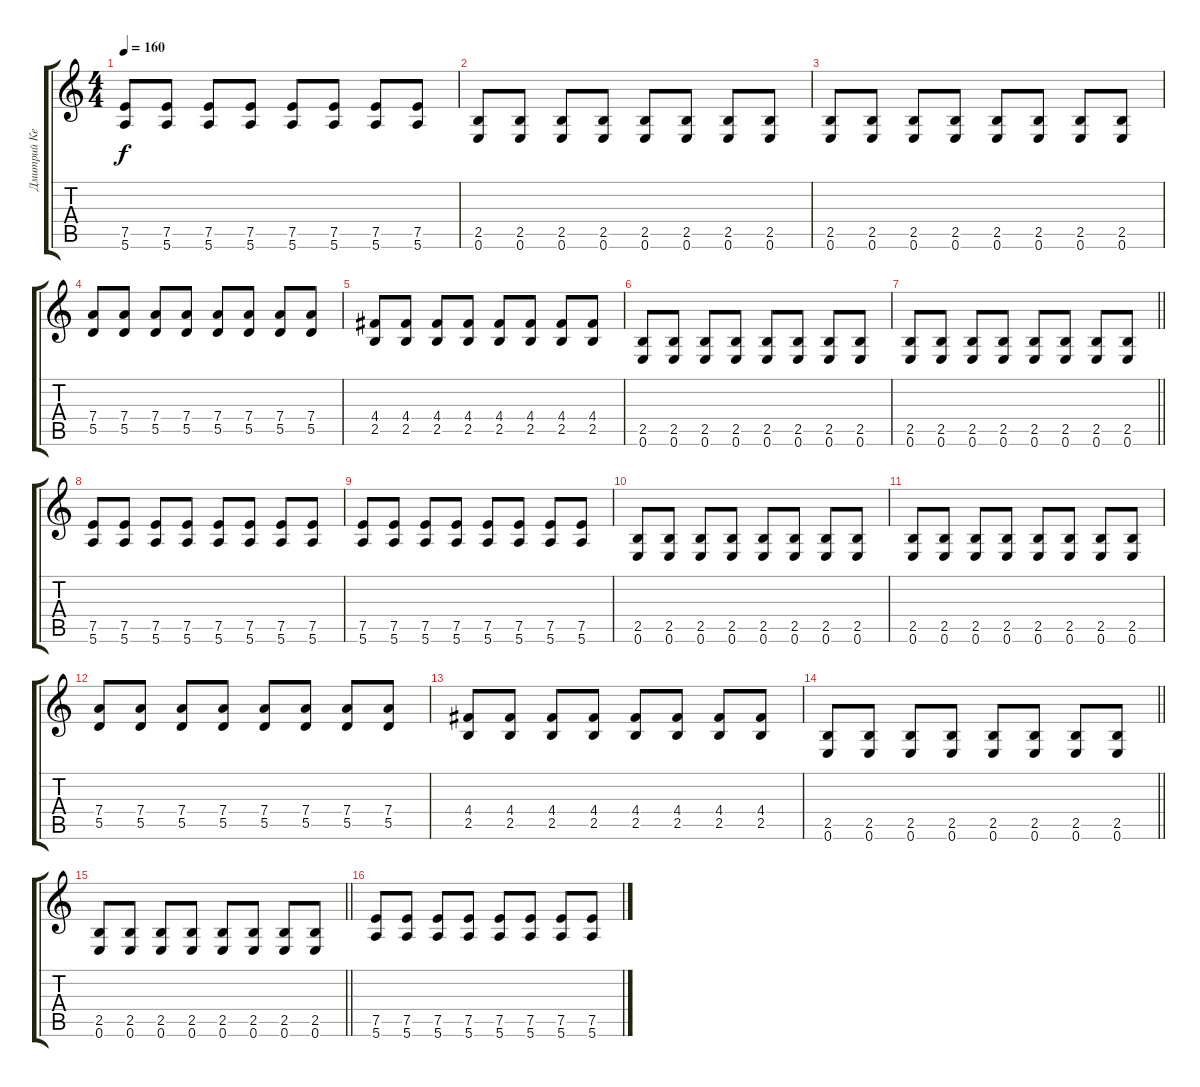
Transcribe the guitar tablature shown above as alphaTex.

\track ("Дмитрий Кежватов" "Дмитрий Ке") {instrument overdrivenguitar}
\staff {score tabs}
\tuning (E4 B3 G3 D3 A2 E2) {hide}
\ts (4 4)
\tempo 160
\clef g2
\ks c
(7.5 5.6).8{dy f} (7.5 5.6).8 (7.5 5.6).8 (7.5 5.6).8 (7.5 5.6).8 (7.5 5.6).8 (7.5 5.6).8 (7.5 5.6).8 |
(2.5 0.6).8 (2.5 0.6).8 (2.5 0.6).8 (2.5 0.6).8 (2.5 0.6).8 (2.5 0.6).8 (2.5 0.6).8 (2.5 0.6).8 |
(2.5 0.6).8 (2.5 0.6).8 (2.5 0.6).8 (2.5 0.6).8 (2.5 0.6).8 (2.5 0.6).8 (2.5 0.6).8 (2.5 0.6).8 |
(7.4 5.5).8 (7.4 5.5).8 (7.4 5.5).8 (7.4 5.5).8 (7.4 5.5).8 (7.4 5.5).8 (7.4 5.5).8 (7.4 5.5).8 |
(4.4 2.5).8 (4.4 2.5).8 (4.4 2.5).8 (4.4 2.5).8 (4.4 2.5).8 (4.4 2.5).8 (4.4 2.5).8 (4.4 2.5).8 |
(2.5 0.6).8 (2.5 0.6).8 (2.5 0.6).8 (2.5 0.6).8 (2.5 0.6).8 (2.5 0.6).8 (2.5 0.6).8 (2.5 0.6).8 |
\barLineRight lightlight
(2.5 0.6).8 (2.5 0.6).8 (2.5 0.6).8 (2.5 0.6).8 (2.5 0.6).8 (2.5 0.6).8 (2.5 0.6).8 (2.5 0.6).8 |
(7.5 5.6).8 (7.5 5.6).8 (7.5 5.6).8 (7.5 5.6).8 (7.5 5.6).8 (7.5 5.6).8 (7.5 5.6).8 (7.5 5.6).8 |
(7.5 5.6).8 (7.5 5.6).8 (7.5 5.6).8 (7.5 5.6).8 (7.5 5.6).8 (7.5 5.6).8 (7.5 5.6).8 (7.5 5.6).8 |
(2.5 0.6).8 (2.5 0.6).8 (2.5 0.6).8 (2.5 0.6).8 (2.5 0.6).8 (2.5 0.6).8 (2.5 0.6).8 (2.5 0.6).8 |
(2.5 0.6).8 (2.5 0.6).8 (2.5 0.6).8 (2.5 0.6).8 (2.5 0.6).8 (2.5 0.6).8 (2.5 0.6).8 (2.5 0.6).8 |
(7.4 5.5).8 (7.4 5.5).8 (7.4 5.5).8 (7.4 5.5).8 (7.4 5.5).8 (7.4 5.5).8 (7.4 5.5).8 (7.4 5.5).8 |
(4.4 2.5).8 (4.4 2.5).8 (4.4 2.5).8 (4.4 2.5).8 (4.4 2.5).8 (4.4 2.5).8 (4.4 2.5).8 (4.4 2.5).8 |
\barLineRight lightlight
(2.5 0.6).8 (2.5 0.6).8 (2.5 0.6).8 (2.5 0.6).8 (2.5 0.6).8 (2.5 0.6).8 (2.5 0.6).8 (2.5 0.6).8 |
\barLineRight lightlight
(2.5 0.6).8 (2.5 0.6).8 (2.5 0.6).8 (2.5 0.6).8 (2.5 0.6).8 (2.5 0.6).8 (2.5 0.6).8 (2.5 0.6).8 |
(7.5 5.6).8 (7.5 5.6).8 (7.5 5.6).8 (7.5 5.6).8 (7.5 5.6).8 (7.5 5.6).8 (7.5 5.6).8 (7.5 5.6).8
